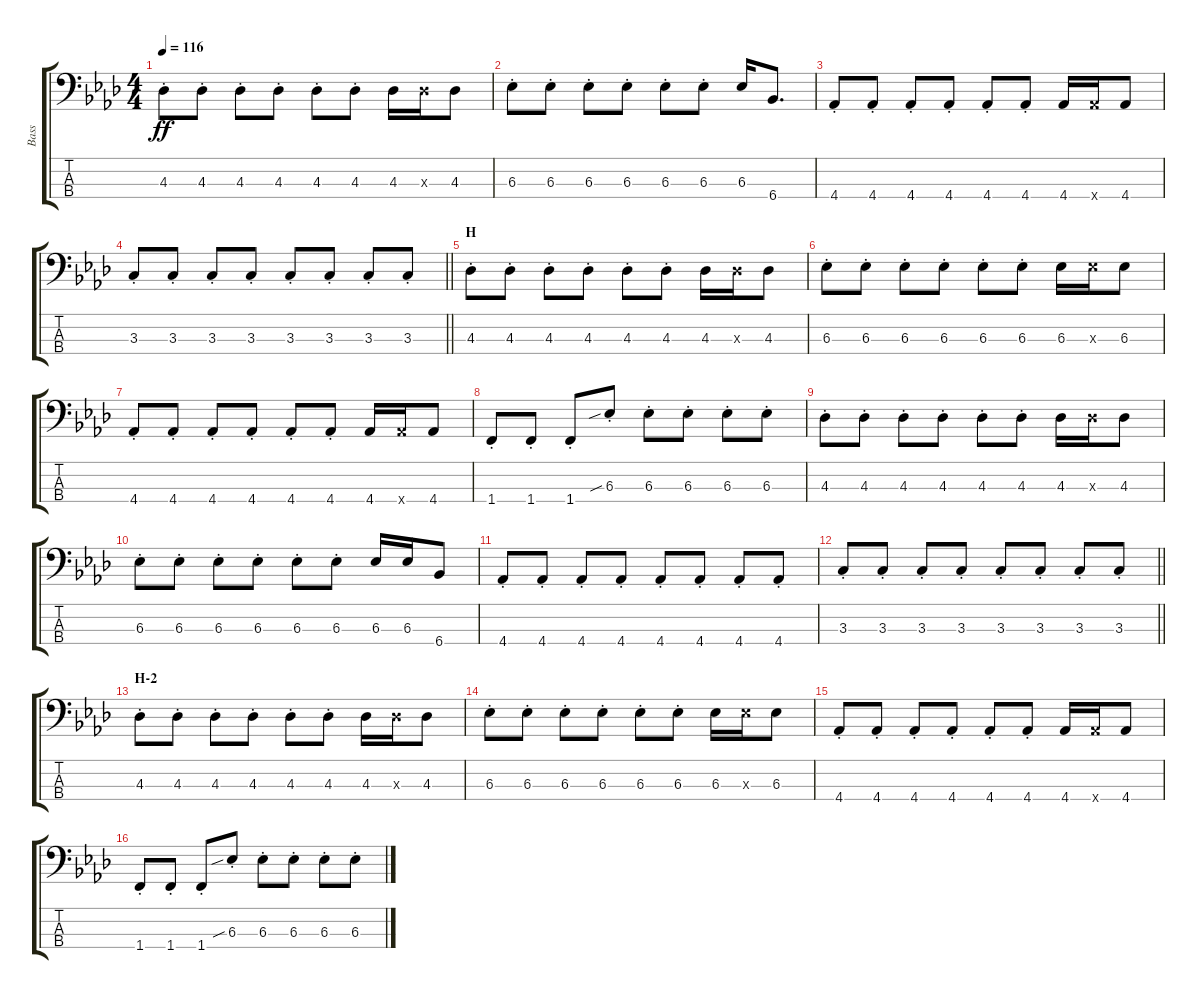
\track ("Bass" "Bass") {instrument electricbasspick}
\staff {score tabs}
\tuning (G2 D2 A1 E1) {hide}
\ts (4 4)
\tempo 116
\clef f4
\ks ab
4.3{st}.8{dy ff} 4.3{st}.8 4.3{st}.8 4.3{st}.8 4.3{st}.8 4.3{st}.8 4.3.16 4.3{x}.16 4.3.8 |
6.3{st}.8 6.3{st}.8 6.3{st}.8 6.3{st}.8 6.3{st}.8 6.3{st}.8 6.3.16 6.4.8{d} |
4.4{st}.8 4.4{st}.8 4.4{st}.8 4.4{st}.8 4.4{st}.8 4.4{st}.8 4.4.16 4.4{x}.16 4.4.8 |
\barLineRight lightlight
3.3{st}.8 3.3{st}.8 3.3{st}.8 3.3{st}.8 3.3{st}.8 3.3{st}.8 3.3{st}.8 3.3{st}.8 |
\section ("" "H")
4.3{st}.8 4.3{st}.8 4.3{st}.8 4.3{st}.8 4.3{st}.8 4.3{st}.8 4.3.16 4.3{x}.16 4.3.8 |
6.3{st}.8 6.3{st}.8 6.3{st}.8 6.3{st}.8 6.3{st}.8 6.3{st}.8 6.3.16 6.3{x}.16 6.3.8 |
4.4{st}.8 4.4{st}.8 4.4{st}.8 4.4{st}.8 4.4{st}.8 4.4{st}.8 4.4.16 4.4{x}.16 4.4.8 |
1.4{st}.8 1.4{st}.8 1.4{st}.8 6.3{sib st}.8 6.3{st}.8 6.3{st}.8 6.3{st}.8 6.3{st}.8 |
4.3{st}.8 4.3{st}.8 4.3{st}.8 4.3{st}.8 4.3{st}.8 4.3{st}.8 4.3.16 4.3{x}.16 4.3.8 |
6.3{st}.8 6.3{st}.8 6.3{st}.8 6.3{st}.8 6.3{st}.8 6.3{st}.8 6.3.16 6.3.16 6.4.8 |
4.4{st}.8 4.4{st}.8 4.4{st}.8 4.4{st}.8 4.4{st}.8 4.4{st}.8 4.4{st}.8 4.4{st}.8 |
\barLineRight lightlight
3.3{st}.8 3.3{st}.8 3.3{st}.8 3.3{st}.8 3.3{st}.8 3.3{st}.8 3.3{st}.8 3.3{st}.8 |
\section ("" "H-2")
4.3{st}.8 4.3{st}.8 4.3{st}.8 4.3{st}.8 4.3{st}.8 4.3{st}.8 4.3.16 4.3{x}.16 4.3.8 |
6.3{st}.8 6.3{st}.8 6.3{st}.8 6.3{st}.8 6.3{st}.8 6.3{st}.8 6.3.16 6.3{x}.16 6.3.8 |
4.4{st}.8 4.4{st}.8 4.4{st}.8 4.4{st}.8 4.4{st}.8 4.4{st}.8 4.4.16 4.4{x}.16 4.4.8 |
1.4{st}.8 1.4{st}.8 1.4{st}.8 6.3{sib st}.8 6.3{st}.8 6.3{st}.8 6.3{st}.8 6.3{st}.8
